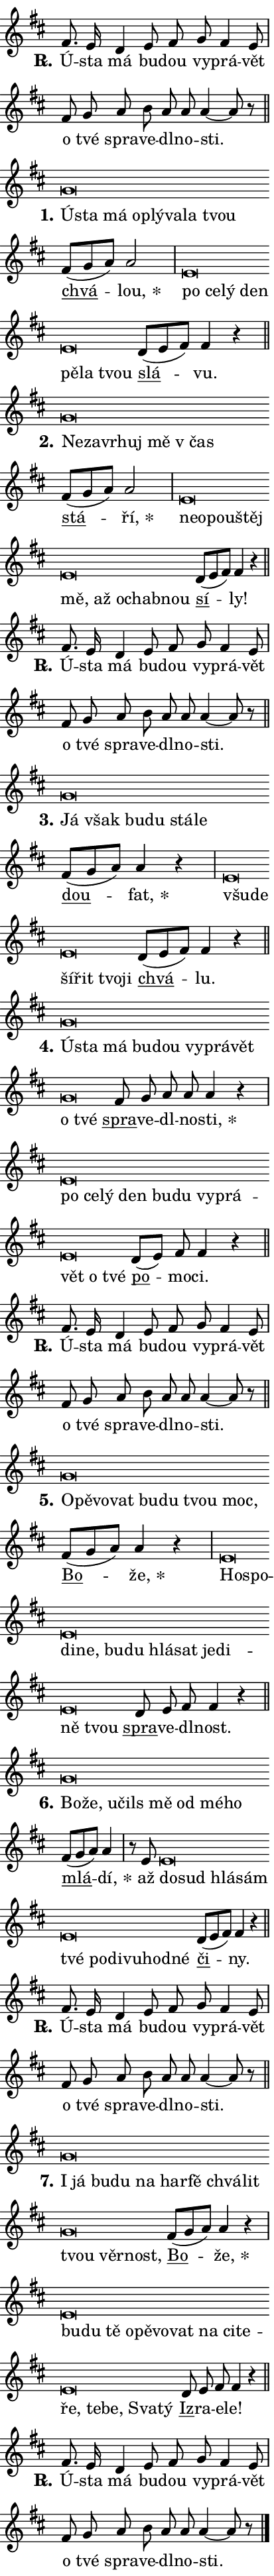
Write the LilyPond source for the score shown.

\version "2.24.0"
\header { tagline = "" }
\paper {
  indent = 0\cm
  top-margin = 0\cm
  right-margin = 0.13\cm % to fit lyric hyphens
  bottom-margin = 0\cm
  left-margin = 0\cm
  paper-width = 7\cm
  page-breaking = #ly:one-page-breaking
  system-system-spacing.basic-distance = #11
  score-system-spacing.basic-distance = #11
  ragged-last = ##f
}


%% Author: Thomas Morley
%% https://lists.gnu.org/archive/html/lilypond-user/2020-05/msg00002.html
#(define (line-position grob)
"Returns position of @var[grob} in current system:
   @code{'start}, if at first time-step
   @code{'end}, if at last time-step
   @code{'middle} otherwise
"
  (let* ((col (ly:item-get-column grob))
         (ln (ly:grob-object col 'left-neighbor))
         (rn (ly:grob-object col 'right-neighbor))
         (col-to-check-left (if (ly:grob? ln) ln col))
         (col-to-check-right (if (ly:grob? rn) rn col))
         (break-dir-left
           (and
             (ly:grob-property col-to-check-left 'non-musical #f)
             (ly:item-break-dir col-to-check-left)))
         (break-dir-right
           (and
             (ly:grob-property col-to-check-right 'non-musical #f)
             (ly:item-break-dir col-to-check-right))))
        (cond ((eqv? 1 break-dir-left) 'start)
              ((eqv? -1 break-dir-right) 'end)
              (else 'middle))))

#(define (tranparent-at-line-position vctor)
  (lambda (grob)
  "Relying on @code{line-position} select the relevant enry from @var{vctor}.
Used to determine transparency,"
    (case (line-position grob)
      ((end) (not (vector-ref vctor 0)))
      ((middle) (not (vector-ref vctor 1)))
      ((start) (not (vector-ref vctor 2))))))

noteHeadBreakVisibility =
#(define-music-function (break-visibility)(vector?)
"Makes @code{NoteHead}s transparent relying on @var{break-visibility}"
#{
  \override NoteHead.transparent =
    #(tranparent-at-line-position break-visibility)
#})

#(define delete-ledgers-for-transparent-note-heads
  (lambda (grob)
    "Reads whether a @code{NoteHead} is transparent.
If so this @code{NoteHead} is removed from @code{'note-heads} from
@var{grob}, which is supposed to be @code{LedgerLineSpanner}.
As a result ledgers are not printed for this @code{NoteHead}"
    (let* ((nhds-array (ly:grob-object grob 'note-heads))
           (nhds-list
             (if (ly:grob-array? nhds-array)
                 (ly:grob-array->list nhds-array)
                 '()))
           ;; Relies on the transparent-property being done before
           ;; Staff.LedgerLineSpanner.after-line-breaking is executed.
           ;; This is fragile ...
           (to-keep
             (remove
               (lambda (nhd)
                 (ly:grob-property nhd 'transparent #f))
               nhds-list)))
      ;; TODO find a better method to iterate over grob-arrays, similiar
      ;; to filter/remove etc for lists
      ;; For now rebuilt from scratch
      (set! (ly:grob-object grob 'note-heads)  '())
      (for-each
        (lambda (nhd)
          (ly:pointer-group-interface::add-grob grob 'note-heads nhd))
        to-keep))))

squashNotes = {
  \override NoteHead.X-extent = #'(-0.2 . 0.2)
  \override NoteHead.Y-extent = #'(-0.75 . 0)
  \override NoteHead.stencil =
    #(lambda (grob)
       (let ((pos (ly:grob-property grob 'staff-position)))
         (begin
           (if (< pos -7) (display "ERROR: Lower brevis then expected\n") (display ""))
           (if (<= pos -6) ly:text-interface::print ly:note-head::print))))
}
unSquashNotes = {
  \revert NoteHead.X-extent
  \revert NoteHead.Y-extent
  \revert NoteHead.stencil
}

hideNotes = \noteHeadBreakVisibility #begin-of-line-visible
unHideNotes = \noteHeadBreakVisibility #all-visible

% work-around for resetting accidentals
% https://lilypond.org/doc/v2.23/Documentation/notation/displaying-rhythms#unmetered-music
cadenzaMeasure = {
  \cadenzaOff
  \partial 1024 s1024
  \cadenzaOn
}

#(define-markup-command (accent layout props text) (markup?)
  "Underline accented syllable"
  (interpret-markup layout props
    #{\markup \override #'(offset . 4.3) \underline { #text }#}))

responsum = \markup \concat {
  "R" \hspace #-1.05 \path #0.1 #'((moveto 0 0.07) (lineto 0.9 0.8)) \hspace #0.05 "."
}

spaceSize = #0.6828661417322834 % exact space size for TeX Gyre Schola

\layout {
  \context {
    \Staff
    \remove "Time_signature_engraver"
    \override LedgerLineSpanner.after-line-breaking = #delete-ledgers-for-transparent-note-heads
  }
  \context {
    \Lyrics {
      \override LyricSpace.minimum-distance = \spaceSize
      \override LyricText.font-name = #"TeX Gyre Schola"
      \override LyricText.font-size = 1
      \override StanzaNumber.font-name = #"TeX Gyre Schola Bold"
      \override StanzaNumber.font-size = 1
    }
  }
  \context {
    \Score 
    \override NoteHead.text =
      #(lambda (grob) 
        (let ((pos (ly:grob-property grob 'staff-position)))
          #{\markup {
            \combine
              \halign #-0.55 \raise #(if (= pos -6) 0 0.5) \override #'(thickness . 2) \draw-line #'(3.2 . 0)
              \musicglyph "noteheads.sM1"
          }#}))
  }
}

% magnetic-lyrics.ily
%
%   written by
%     Jean Abou Samra <jean@abou-samra.fr>
%     Werner Lemberg <wl@gnu.org>
%
%   adapted by
%     Jiri Hon <jiri.hon@gmail.com>
%
% Version 2022-Apr-15

% https://www.mail-archive.com/lilypond-user@gnu.org/msg149350.html

#(define (Left_hyphen_pointer_engraver context)
   "Collect syllable-hyphen-syllable occurrences in lyrics and store
them in properties.  This engraver only looks to the left.  For
example, if the lyrics input is @code{foo -- bar}, it does the
following.

@itemize @bullet
@item
Set the @code{text} property of the @code{LyricHyphen} grob between
@q{foo} and @q{bar} to @code{foo}.

@item
Set the @code{left-hyphen} property of the @code{LyricText} grob with
text @q{foo} to the @code{LyricHyphen} grob between @q{foo} and
@q{bar}.
@end itemize

Use this auxiliary engraver in combination with the
@code{lyric-@/text::@/apply-@/magnetic-@/offset!} hook."
   (let ((hyphen #f)
         (text #f))
     (make-engraver
      (acknowledgers
       ((lyric-syllable-interface engraver grob source-engraver)
        (set! text grob)))
      (end-acknowledgers
       ((lyric-hyphen-interface engraver grob source-engraver)
        ;(when (not (grob::has-interface grob 'lyric-space-interface))
          (set! hyphen grob)));)
      ((stop-translation-timestep engraver)
       (when (and text hyphen)
         (ly:grob-set-object! text 'left-hyphen hyphen))
       (set! text #f)
       (set! hyphen #f)))))

#(define (lyric-text::apply-magnetic-offset! grob)
   "If the space between two syllables is less than the value in
property @code{LyricText@/.details@/.squash-threshold}, move the right
syllable to the left so that it gets concatenated with the left
syllable.

Use this function as a hook for
@code{LyricText@/.after-@/line-@/breaking} if the
@code{Left_@/hyphen_@/pointer_@/engraver} is active."
   (let ((hyphen (ly:grob-object grob 'left-hyphen #f)))
     (when hyphen
       (let ((left-text (ly:spanner-bound hyphen LEFT)))
         (when (grob::has-interface left-text 'lyric-syllable-interface)
           (let* ((common (ly:grob-common-refpoint grob left-text X))
                  (this-x-ext (ly:grob-extent grob common X))
                  (left-x-ext
                   (begin
                     ;; Trigger magnetism for left-text.
                     (ly:grob-property left-text 'after-line-breaking)
                     (ly:grob-extent left-text common X)))
                  ;; `delta` is the gap width between two syllables.
                  (delta (- (interval-start this-x-ext)
                            (interval-end left-x-ext)))
                  (details (ly:grob-property grob 'details))
                  (threshold (assoc-get 'squash-threshold details 0.2)))
             (when (< delta threshold)
               (let* (;; We have to manipulate the input text so that
                      ;; ligatures crossing syllable boundaries are not
                      ;; disabled.  For languages based on the Latin
                      ;; script this is essentially a beautification.
                      ;; However, for non-Western scripts it can be a
                      ;; necessity.
                      (lt (ly:grob-property left-text 'text))
                      (rt (ly:grob-property grob 'text))
                      (is-space (grob::has-interface hyphen 'lyric-space-interface))
                      (space (if is-space " " ""))
                      (extra-delta (if is-space spaceSize 0))
                      ;; Append new syllable.
                      (ltrt-space (if (and (string? lt) (string? rt))
                                (string-append lt space rt)
                                (make-concat-markup (list lt space rt))))
                      ;; Right-align `ltrt` to the right side.
                      (ltrt-space-markup (grob-interpret-markup
                               grob
                               (make-translate-markup
                                (cons (interval-length this-x-ext) 0)
                                (make-right-align-markup ltrt-space)))))
                 (begin
                   ;; Don't print `left-text`.
                   (ly:grob-set-property! left-text 'stencil #f)
                   ;; Set text and stencil (which holds all collected
                   ;; syllables so far) and shift it to the left.
                   (ly:grob-set-property! grob 'text ltrt-space)
                   (ly:grob-set-property! grob 'stencil ltrt-space-markup)
                   (ly:grob-translate-axis! grob (- (- delta extra-delta)) X))))))))))


#(define (lyric-hyphen::displace-bounds-first grob)
   ;; Make very sure this callback isn't triggered too early.
   (let ((left (ly:spanner-bound grob LEFT))
         (right (ly:spanner-bound grob RIGHT)))
     (ly:grob-property left 'after-line-breaking)
     (ly:grob-property right 'after-line-breaking)
     (ly:lyric-hyphen::print grob)))

squashThreshold = #0.4

\layout {
  \context {
    \Lyrics
    \consists #Left_hyphen_pointer_engraver
    \override LyricText.after-line-breaking =
      #lyric-text::apply-magnetic-offset!
    \override LyricHyphen.stencil = #lyric-hyphen::displace-bounds-first
    \override LyricText.details.squash-threshold = \squashThreshold
    \override LyricHyphen.minimum-distance = 0
    \override LyricHyphen.minimum-length = \squashThreshold
  }
}

squashText = \override LyricText.details.squash-threshold = 9999
unSquashText = \override LyricText.details.squash-threshold = \squashThreshold

leftText = \override LyricText.self-alignment-X = #LEFT
unLeftText = \revert LyricText.self-alignment-X

starOffset = #(lambda (grob) 
                (let ((x_offset (ly:self-alignment-interface::aligned-on-x-parent grob)))
                  (if (= x_offset 0) 0 (+ x_offset 1.2))))

star = #(define-music-function (syllable)(string?)
"Append star separator at the end of a syllable"
#{
  \once \override LyricText.X-offset = #starOffset
  \lyricmode { \markup {
    #syllable
    \override #'((font-name . "TeX Gyre Schola Bold")) \hspace #0.2 \lower #0.65 \larger "*"
  } }
#})

starAccent = #(define-music-function (syllable)(string?)
"Append star separator at the end of a syllable and make accent"
#{
  \once \override LyricText.X-offset = #starOffset
  \lyricmode { \markup {
    \accent #syllable
    \override #'((font-name . "TeX Gyre Schola Bold")) \hspace #0.2 \lower #0.65 \larger "*"
  } }
#})

breath = #(define-music-function (syllable)(string?)
"Append breathing indicator at the end of a syllable"
#{
  \lyricmode { \markup { #syllable "+" } }
#})

optionalBreath = #(define-music-function (syllable)(string?)
"Append optional breathing indicator at the end of a syllable"
#{
  \lyricmode { \markup { #syllable "(+)" } }
#})


\score {
    <<
        \new Voice = "melody" { \cadenzaOn \key d \major \relative { fis'8. e16 d4 \bar "" e8 fis \bar "" g fis4 e8 \cadenzaMeasure \bar "|" fis g \bar "" a b \bar "" a a a4~ a8 r \cadenzaMeasure \bar "||" \break } }
        \new Lyrics \lyricsto "melody" { \lyricmode { \set stanza = \responsum
Ú -- sta má bu -- dou vy -- prá -- vět o tvé spra -- ve -- dl -- no -- sti. } }
    >>
    \layout {}
}

\score {
    <<
        \new Voice = "melody" { \cadenzaOn \key d \major \relative { \squashNotes g'\breve*1/16 \hideNotes \breve*1/16 \bar "" \breve*1/16 \bar "" \breve*1/16 \bar "" \breve*1/16 \bar "" \breve*1/16 \breve*1/16 \bar "" \unHideNotes \unSquashNotes \bar "" fis8[( g a)] a2 \cadenzaMeasure \bar "|" \squashNotes e\breve*1/16 \hideNotes \breve*1/16 \bar "" \breve*1/16 \bar "" \breve*1/16 \bar "" \breve*1/16 \bar "" \breve*1/16 \breve*1/16 \bar "" \unHideNotes \unSquashNotes \bar "" d8[( e fis)] fis4 r \cadenzaMeasure \bar "||" \break } }
        \new Lyrics \lyricsto "melody" { \lyricmode { \set stanza = "1."
\leftText Ú -- \squashText sta má oplý -- va -- la tvou \unLeftText \unSquashText \markup \accent chvá -- \star lou, \leftText po \squashText ce -- lý den pě -- la tvou \unLeftText \unSquashText \markup \accent slá -- vu. } }
    >>
    \layout {}
}

\score {
    <<
        \new Voice = "melody" { \cadenzaOn \key d \major \relative { \squashNotes g'\breve*1/16 \hideNotes \breve*1/16 \bar "" \breve*1/16 \bar "" \breve*1/16 \bar "" \breve*1/16 \breve*1/16 \bar "" \unHideNotes \unSquashNotes \bar "" fis8[( g a)] a2 \cadenzaMeasure \bar "|" \squashNotes e\breve*1/16 \hideNotes \breve*1/16 \bar "" \breve*1/16 \bar "" \breve*1/16 \bar "" \breve*1/16 \bar "" \breve*1/16 \bar "" \breve*1/16 \bar "" \breve*1/16 \breve*1/16 \bar "" \unHideNotes \unSquashNotes \bar "" d8[( e fis)] fis4 r \cadenzaMeasure \bar "||" \break } }
        \new Lyrics \lyricsto "melody" { \lyricmode { \set stanza = "2."
\leftText Ne -- \squashText za -- vr -- huj mě "v čas" \unLeftText \unSquashText \markup \accent stá -- \star ří, \leftText ne -- \squashText o -- pou -- štěj mě, až o -- chab -- nou \unLeftText \unSquashText \markup \accent sí -- ly! } }
    >>
    \layout {}
}

\score {
    <<
        \new Voice = "melody" { \cadenzaOn \key d \major \relative { fis'8. e16 d4 \bar "" e8 fis \bar "" g fis4 e8 \cadenzaMeasure \bar "|" fis g \bar "" a b \bar "" a a a4~ a8 r \cadenzaMeasure \bar "||" \break } }
        \new Lyrics \lyricsto "melody" { \lyricmode { \set stanza = \responsum
Ú -- sta má bu -- dou vy -- prá -- vět o tvé spra -- ve -- dl -- no -- sti. } }
    >>
    \layout {}
}

\score {
    <<
        \new Voice = "melody" { \cadenzaOn \key d \major \relative { \squashNotes g'\breve*1/16 \hideNotes \breve*1/16 \bar "" \breve*1/16 \bar "" \breve*1/16 \bar "" \breve*1/16 \breve*1/16 \bar "" \unHideNotes \unSquashNotes \bar "" fis8[( g a)] a4 r \cadenzaMeasure \bar "|" \squashNotes e\breve*1/16 \hideNotes \breve*1/16 \bar "" \breve*1/16 \bar "" \breve*1/16 \bar "" \breve*1/16 \breve*1/16 \bar "" \unHideNotes \unSquashNotes \bar "" d8[( e fis)] fis4 r \cadenzaMeasure \bar "||" \break } }
        \new Lyrics \lyricsto "melody" { \lyricmode { \set stanza = "3."
\leftText Já \squashText však bu -- du stá -- le \unLeftText \unSquashText \markup \accent dou -- \star fat, \leftText všu -- \squashText de ší -- řit tvo -- ji \unLeftText \unSquashText \markup \accent chvá -- lu. } }
    >>
    \layout {}
}

\score {
    <<
        \new Voice = "melody" { \cadenzaOn \key d \major \relative { \squashNotes g'\breve*1/16 \hideNotes \breve*1/16 \bar "" \breve*1/16 \bar "" \breve*1/16 \bar "" \breve*1/16 \bar "" \breve*1/16 \bar "" \breve*1/16 \bar "" \breve*1/16 \bar "" \breve*1/16 \breve*1/16 \bar "" \unHideNotes \unSquashNotes \bar "" fis8 g a a a4 r \cadenzaMeasure \bar "|" \squashNotes e\breve*1/16 \hideNotes \breve*1/16 \bar "" \breve*1/16 \bar "" \breve*1/16 \bar "" \breve*1/16 \bar "" \breve*1/16 \bar "" \breve*1/16 \bar "" \breve*1/16 \bar "" \breve*1/16 \bar "" \breve*1/16 \breve*1/16 \bar "" \unHideNotes \unSquashNotes \bar "" d8[( e)] fis fis4 r \cadenzaMeasure \bar "||" \break } }
        \new Lyrics \lyricsto "melody" { \lyricmode { \set stanza = "4."
\leftText Ú -- \squashText sta má bu -- dou vy -- prá -- vět o tvé \unLeftText \unSquashText \markup \accent spra -- ve -- dl -- no -- \star sti, \leftText po \squashText ce -- lý den bu -- du vy -- prá -- vět o tvé \unLeftText \unSquashText \markup \accent po -- mo -- ci. } }
    >>
    \layout {}
}

\score {
    <<
        \new Voice = "melody" { \cadenzaOn \key d \major \relative { fis'8. e16 d4 \bar "" e8 fis \bar "" g fis4 e8 \cadenzaMeasure \bar "|" fis g \bar "" a b \bar "" a a a4~ a8 r \cadenzaMeasure \bar "||" \break } }
        \new Lyrics \lyricsto "melody" { \lyricmode { \set stanza = \responsum
Ú -- sta má bu -- dou vy -- prá -- vět o tvé spra -- ve -- dl -- no -- sti. } }
    >>
    \layout {}
}

\score {
    <<
        \new Voice = "melody" { \cadenzaOn \key d \major \relative { \squashNotes g'\breve*1/16 \hideNotes \breve*1/16 \bar "" \breve*1/16 \bar "" \breve*1/16 \bar "" \breve*1/16 \bar "" \breve*1/16 \bar "" \breve*1/16 \breve*1/16 \bar "" \unHideNotes \unSquashNotes \bar "" fis8[( g a)] a4 r \cadenzaMeasure \bar "|" \squashNotes e\breve*1/16 \hideNotes \breve*1/16 \bar "" \breve*1/16 \bar "" \breve*1/16 \bar "" \breve*1/16 \bar "" \breve*1/16 \bar "" \breve*1/16 \bar "" \breve*1/16 \bar "" \breve*1/16 \bar "" \breve*1/16 \bar "" \breve*1/16 \breve*1/16 \bar "" \unHideNotes \unSquashNotes \bar "" d8 e fis fis4 r \cadenzaMeasure \bar "||" \break } }
        \new Lyrics \lyricsto "melody" { \lyricmode { \set stanza = "5."
\leftText O -- \squashText pě -- vo -- vat bu -- du tvou moc, \unLeftText \unSquashText \markup \accent Bo -- \star že, \leftText Ho -- \squashText spo -- di -- ne, bu -- du hlá -- sat je -- di -- ně tvou \unLeftText \unSquashText \markup \accent spra -- ve -- dl -- nost. } }
    >>
    \layout {}
}

\score {
    <<
        \new Voice = "melody" { \cadenzaOn \key d \major \relative { \squashNotes g'\breve*1/16 \hideNotes \breve*1/16 \bar "" \breve*1/16 \bar "" \breve*1/16 \bar "" \breve*1/16 \bar "" \breve*1/16 \bar "" \breve*1/16 \breve*1/16 \bar "" \unHideNotes \unSquashNotes \bar "" fis8[( g a)] a4 \cadenzaMeasure \bar "|" r8 e8 \squashNotes e\breve*1/16 \hideNotes \breve*1/16 \bar "" \breve*1/16 \bar "" \breve*1/16 \bar "" \breve*1/16 \bar "" \breve*1/16 \bar "" \breve*1/16 \bar "" \breve*1/16 \bar "" \breve*1/16 \breve*1/16 \bar "" \unHideNotes \unSquashNotes \bar "" d8[( e fis)] fis4 r \cadenzaMeasure \bar "||" \break } }
        \new Lyrics \lyricsto "melody" { \lyricmode { \set stanza = "6."
\leftText Bo -- \squashText že, u -- čils mě od mé -- ho \unLeftText \unSquashText \markup \accent mlá -- \star dí, až \leftText do -- \squashText sud hlá -- sám tvé po -- di -- vu -- hod -- né \unLeftText \unSquashText \markup \accent či -- ny. } }
    >>
    \layout {}
}

\score {
    <<
        \new Voice = "melody" { \cadenzaOn \key d \major \relative { fis'8. e16 d4 \bar "" e8 fis \bar "" g fis4 e8 \cadenzaMeasure \bar "|" fis g \bar "" a b \bar "" a a a4~ a8 r \cadenzaMeasure \bar "||" \break } }
        \new Lyrics \lyricsto "melody" { \lyricmode { \set stanza = \responsum
Ú -- sta má bu -- dou vy -- prá -- vět o tvé spra -- ve -- dl -- no -- sti. } }
    >>
    \layout {}
}

\score {
    <<
        \new Voice = "melody" { \cadenzaOn \key d \major \relative { \squashNotes g'\breve*1/16 \hideNotes \breve*1/16 \bar "" \breve*1/16 \bar "" \breve*1/16 \bar "" \breve*1/16 \bar "" \breve*1/16 \bar "" \breve*1/16 \bar "" \breve*1/16 \bar "" \breve*1/16 \bar "" \breve*1/16 \bar "" \breve*1/16 \breve*1/16 \bar "" \unHideNotes \unSquashNotes \bar "" fis8[( g a)] a4 r \cadenzaMeasure \bar "|" \squashNotes e\breve*1/16 \hideNotes \breve*1/16 \bar "" \breve*1/16 \bar "" \breve*1/16 \bar "" \breve*1/16 \bar "" \breve*1/16 \bar "" \breve*1/16 \bar "" \breve*1/16 \bar "" \breve*1/16 \bar "" \breve*1/16 \bar "" \breve*1/16 \bar "" \breve*1/16 \bar "" \breve*1/16 \bar "" \breve*1/16 \breve*1/16 \bar "" \unHideNotes \unSquashNotes \bar "" d8 e fis fis4 r \cadenzaMeasure \bar "||" \break } }
        \new Lyrics \lyricsto "melody" { \lyricmode { \set stanza = "7."
\leftText I \squashText já bu -- du na har -- fě chvá -- lit tvou věr -- nost, \unLeftText \unSquashText \markup \accent Bo -- \star že, \leftText bu -- \squashText du tě o -- pě -- vo -- vat na ci -- te -- ře, te -- be, Sva -- tý \unLeftText \unSquashText \markup \accent Iz -- ra -- e -- le! } }
    >>
    \layout {}
}

\score {
    <<
        \new Voice = "melody" { \cadenzaOn \key d \major \relative { fis'8. e16 d4 \bar "" e8 fis \bar "" g fis4 e8 \cadenzaMeasure \bar "|" fis g \bar "" a b \bar "" a a a4~ a8 r \cadenzaMeasure \bar "||" \break } \bar "|." }
        \new Lyrics \lyricsto "melody" { \lyricmode { \set stanza = \responsum
Ú -- sta má bu -- dou vy -- prá -- vět o tvé spra -- ve -- dl -- no -- sti. } }
    >>
    \layout {}
}
